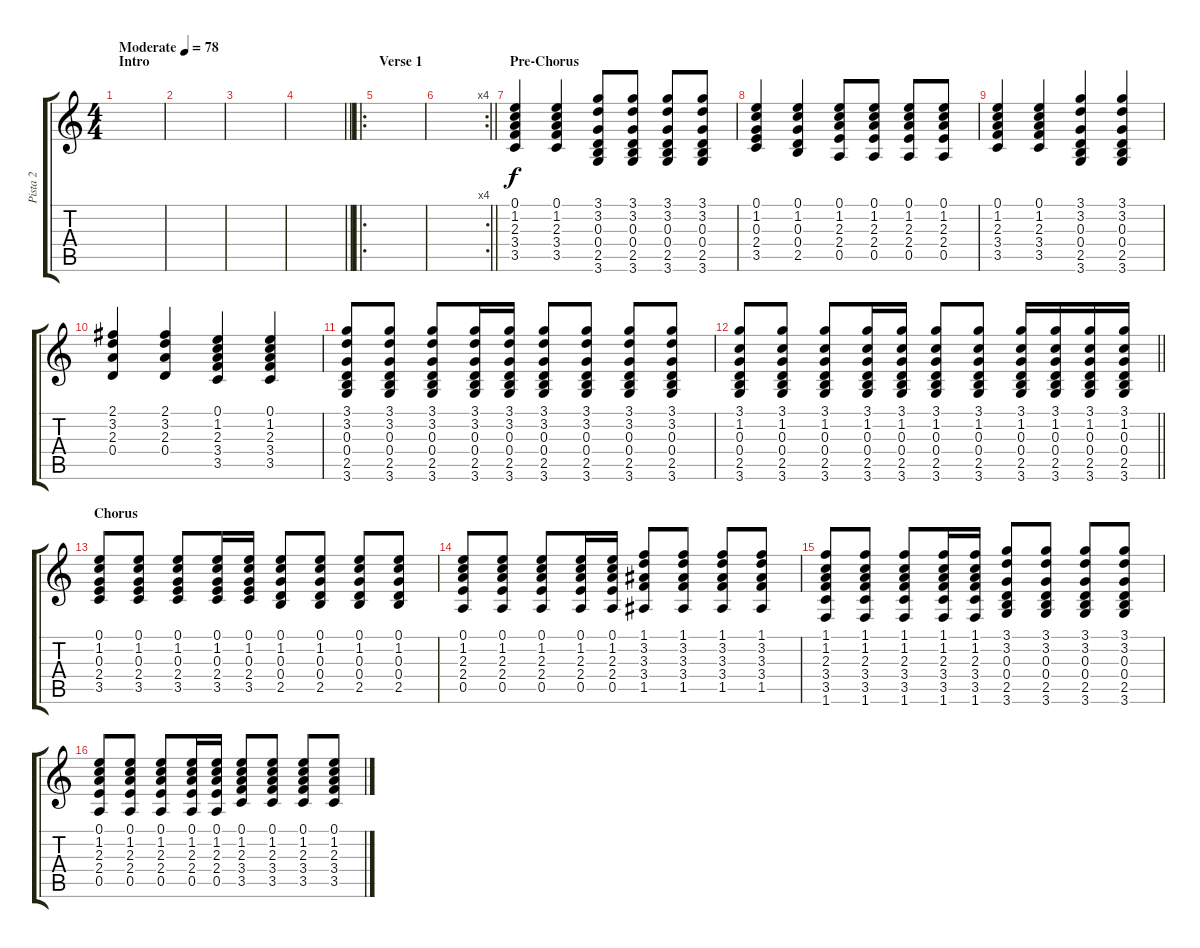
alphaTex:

\track ("Pista 2" "Pista 2") {instrument overdrivenguitar}
\staff {score tabs}
\tuning (E4 B3 G3 D3 A2 E2) {hide}
\ts (4 4)
\section ("" "Intro")
\tempo (78 "Moderate")
\clef g2
\ks c
|
|
|
\barLineRight lightlight
|
\ro
\section ("" "Verse 1")
|
\rc 4
\barLineRight lightlight
|
\section ("" "Pre-Chorus")
(0.1 1.2 2.3 3.4 3.5).4 (0.1 1.2 2.3 3.4 3.5).4 (3.1 3.2 0.3 0.4 2.5 3.6).8 (3.1 3.2 0.3 0.4 2.5 3.6).8 (3.1 3.2 0.3 0.4 2.5 3.6).8 (3.1 3.2 0.3 0.4 2.5 3.6).8 |
(0.1 1.2 0.3 2.4 3.5).4 (0.1 1.2 0.3 0.4 2.5).4 (0.1 1.2 2.3 2.4 0.5).8 (0.1 1.2 2.3 2.4 0.5).8 (0.1 1.2 2.3 2.4 0.5).8 (0.1 1.2 2.3 2.4 0.5).8 |
(0.1 1.2 2.3 3.4 3.5).4 (0.1 1.2 2.3 3.4 3.5).4 (3.1 3.2 0.3 0.4 2.5 3.6).4 (3.1 3.2 0.3 0.4 2.5 3.6).4 |
(2.1 3.2 2.3 0.4).4 (2.1 3.2 2.3 0.4).4 (0.1 1.2 2.3 3.4 3.5).4 (0.1 1.2 2.3 3.4 3.5).4 |
(3.1 3.2 0.3 0.4 2.5 3.6).8 (3.1 3.2 0.3 0.4 2.5 3.6).8 (3.1 3.2 0.3 0.4 2.5 3.6).8 (3.1 3.2 0.3 0.4 2.5 3.6).16 (3.1 3.2 0.3 0.4 2.5 3.6).16 (3.1 3.2 0.3 0.4 2.5 3.6).8 (3.1 3.2 0.3 0.4 2.5 3.6).8 (3.1 3.2 0.3 0.4 2.5 3.6).8 (3.1 3.2 0.3 0.4 2.5 3.6).8 |
\barLineRight lightlight
(3.1 1.2 0.3 0.4 2.5 3.6).8 (3.1 1.2 0.3 0.4 2.5 3.6).8 (3.1 1.2 0.3 0.4 2.5 3.6).8 (3.1 1.2 0.3 0.4 2.5 3.6).16 (3.1 1.2 0.3 0.4 2.5 3.6).16 (3.1 1.2 0.3 0.4 2.5 3.6).8 (3.1 1.2 0.3 0.4 2.5 3.6).8 (3.1 1.2 0.3 0.4 2.5 3.6).16 (3.1 1.2 0.3 0.4 2.5 3.6).16 (3.1 1.2 0.3 0.4 2.5 3.6).16 (3.1 1.2 0.3 0.4 2.5 3.6).16 |
\section ("" "Chorus")
(0.1 1.2 0.3 2.4 3.5).8 (0.1 1.2 0.3 2.4 3.5).8 (0.1 1.2 0.3 2.4 3.5).8 (0.1 1.2 0.3 2.4 3.5).16 (0.1 1.2 0.3 2.4 3.5).16 (0.1 1.2 0.3 0.4 2.5).8 (0.1 1.2 0.3 0.4 2.5).8 (0.1 1.2 0.3 0.4 2.5).8 (0.1 1.2 0.3 0.4 2.5).8 |
(0.1 1.2 2.3 2.4 0.5).8 (0.1 1.2 2.3 2.4 0.5).8 (0.1 1.2 2.3 2.4 0.5).8 (0.1 1.2 2.3 2.4 0.5).16 (0.1 1.2 2.3 2.4 0.5).16 (1.1 3.2 3.3 3.4 1.5).8 (1.1 3.2 3.3 3.4 1.5).8 (1.1 3.2 3.3 3.4 1.5).8 (1.1 3.2 3.3 3.4 1.5).8 |
(1.1 1.2 2.3 3.4 3.5 1.6).8 (1.1 1.2 2.3 3.4 3.5 1.6).8 (1.1 1.2 2.3 3.4 3.5 1.6).8 (1.1 1.2 2.3 3.4 3.5 1.6).16 (1.1 1.2 2.3 3.4 3.5 1.6).16 (3.1 3.2 0.3 0.4 2.5 3.6).8 (3.1 3.2 0.3 0.4 2.5 3.6).8 (3.1 3.2 0.3 0.4 2.5 3.6).8 (3.1 3.2 0.3 0.4 2.5 3.6).8 |
(0.1 1.2 2.3 2.4 0.5).8 (0.1 1.2 2.3 2.4 0.5).8 (0.1 1.2 2.3 2.4 0.5).8 (0.1 1.2 2.3 2.4 0.5).16 (0.1 1.2 2.3 2.4 0.5).16 (0.1 1.2 2.3 3.4 3.5).8 (0.1 1.2 2.3 3.4 3.5).8 (0.1 1.2 2.3 3.4 3.5).8 (0.1 1.2 2.3 3.4 3.5).8
